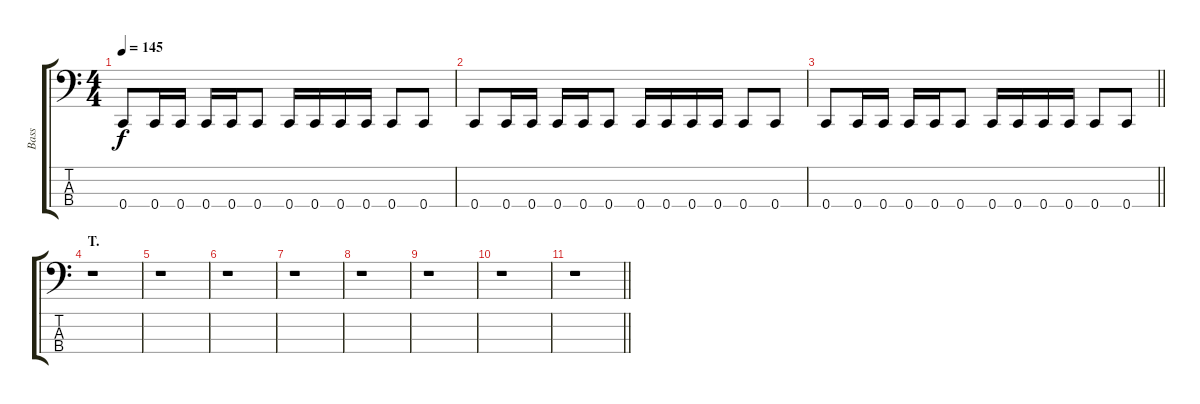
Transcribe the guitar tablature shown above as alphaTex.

\track ("Bass" "Bass") {instrument electricbasspick}
\staff {score tabs}
\tuning (F2 C2 G1 C1) {hide}
\ts (4 4)
\tempo 145
\clef f4
\ks c
0.4.8{dy f} 0.4.16 0.4.16 0.4.16 0.4.16 0.4.8 0.4.16 0.4.16 0.4.16 0.4.16 0.4.8 0.4.8 |
0.4.8 0.4.16 0.4.16 0.4.16 0.4.16 0.4.8 0.4.16 0.4.16 0.4.16 0.4.16 0.4.8 0.4.8 |
\barLineRight lightlight
0.4.8 0.4.16 0.4.16 0.4.16 0.4.16 0.4.8 0.4.16 0.4.16 0.4.16 0.4.16 0.4.8 0.4.8 |
\section ("" "T.")
r.1 |
r.1 |
r.1 |
r.1 |
r.1 |
r.1 |
r.1 |
\barLineRight lightlight
r.1
